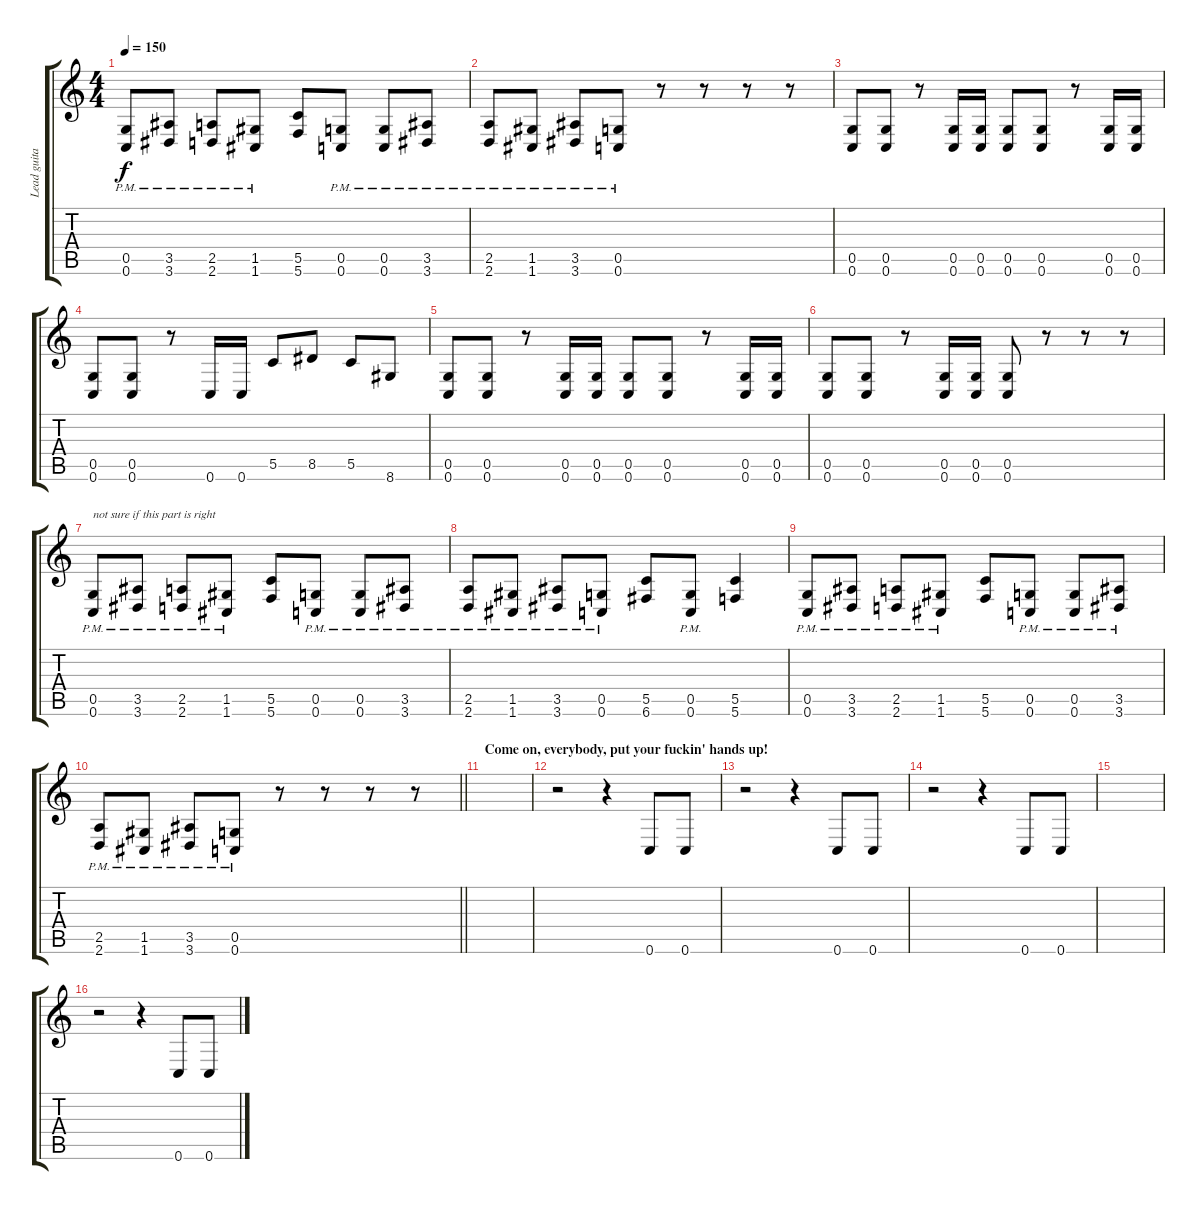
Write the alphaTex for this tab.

\track ("Lead guitar" "Lead guita") {instrument distortionguitar}
\staff {score tabs}
\tuning (D4 A3 F3 C3 G2 C2) {hide}
\ts (4 4)
\tempo 150
\clef g2
\ks c
(0.5{pm} 0.6{pm}).8{dy f} (3.5{pm} 3.6{pm}).8 (2.5{pm} 2.6{pm}).8 (1.5{pm} 1.6{pm}).8 (5.5 5.6).8 (0.5{pm} 0.6{pm}).8 (0.5{pm} 0.6{pm}).8 (3.5{pm} 3.6{pm}).8 |
(2.5{pm} 2.6{pm}).8 (1.5{pm} 1.6{pm}).8 (3.5{pm} 3.6{pm}).8 (0.5{pm} 0.6{pm}).8 r.8 r.8 r.8 r.8 |
(0.5 0.6).8 (0.5 0.6).8 r.8 (0.5 0.6).16 (0.5 0.6).16 (0.5 0.6).8 (0.5 0.6).8 r.8 (0.5 0.6).16 (0.5 0.6).16 |
(0.5 0.6).8 (0.5 0.6).8 r.8 0.6.16 0.6.16 5.5.8 8.5.8 5.5.8 8.6.8 |
(0.5 0.6).8 (0.5 0.6).8 r.8 (0.5 0.6).16 (0.5 0.6).16 (0.5 0.6).8 (0.5 0.6).8 r.8 (0.5 0.6).16 (0.5 0.6).16 |
(0.5 0.6).8 (0.5 0.6).8 r.8 (0.5 0.6).16 (0.5 0.6).16 (0.5 0.6).8 r.8 r.8 r.8 |
(0.5{pm} 0.6{pm}).8{txt "not sure if this part is right"} (3.5{pm} 3.6{pm}).8 (2.5{pm} 2.6{pm}).8 (1.5{pm} 1.6{pm}).8 (5.5 5.6).8 (0.5{pm} 0.6{pm}).8 (0.5{pm} 0.6{pm}).8 (3.5{pm} 3.6{pm}).8 |
(2.5{pm} 2.6{pm}).8 (1.5{pm} 1.6{pm}).8 (3.5{pm} 3.6{pm}).8 (0.5{pm} 0.6{pm}).8 (5.5 6.6).8 (0.5{pm} 0.6{pm}).8 (5.5 5.6).4 |
(0.5{pm} 0.6{pm}).8 (3.5{pm} 3.6{pm}).8 (2.5{pm} 2.6{pm}).8 (1.5{pm} 1.6{pm}).8 (5.5 5.6).8 (0.5{pm} 0.6{pm}).8 (0.5{pm} 0.6{pm}).8 (3.5{pm} 3.6{pm}).8 |
\barLineRight lightlight
(2.5{pm} 2.6{pm}).8 (1.5{pm} 1.6{pm}).8 (3.5{pm} 3.6{pm}).8 (0.5{pm} 0.6{pm}).8 r.8 r.8 r.8 r.8 |
\section ("" "Come on, everybody, put your fuckin' hands up!")
|
r.2 r.4 0.6.8 0.6.8 |
r.2 r.4 0.6.8 0.6.8 |
r.2 r.4 0.6.8 0.6.8 |
|
r.2 r.4 0.6.8 0.6.8
